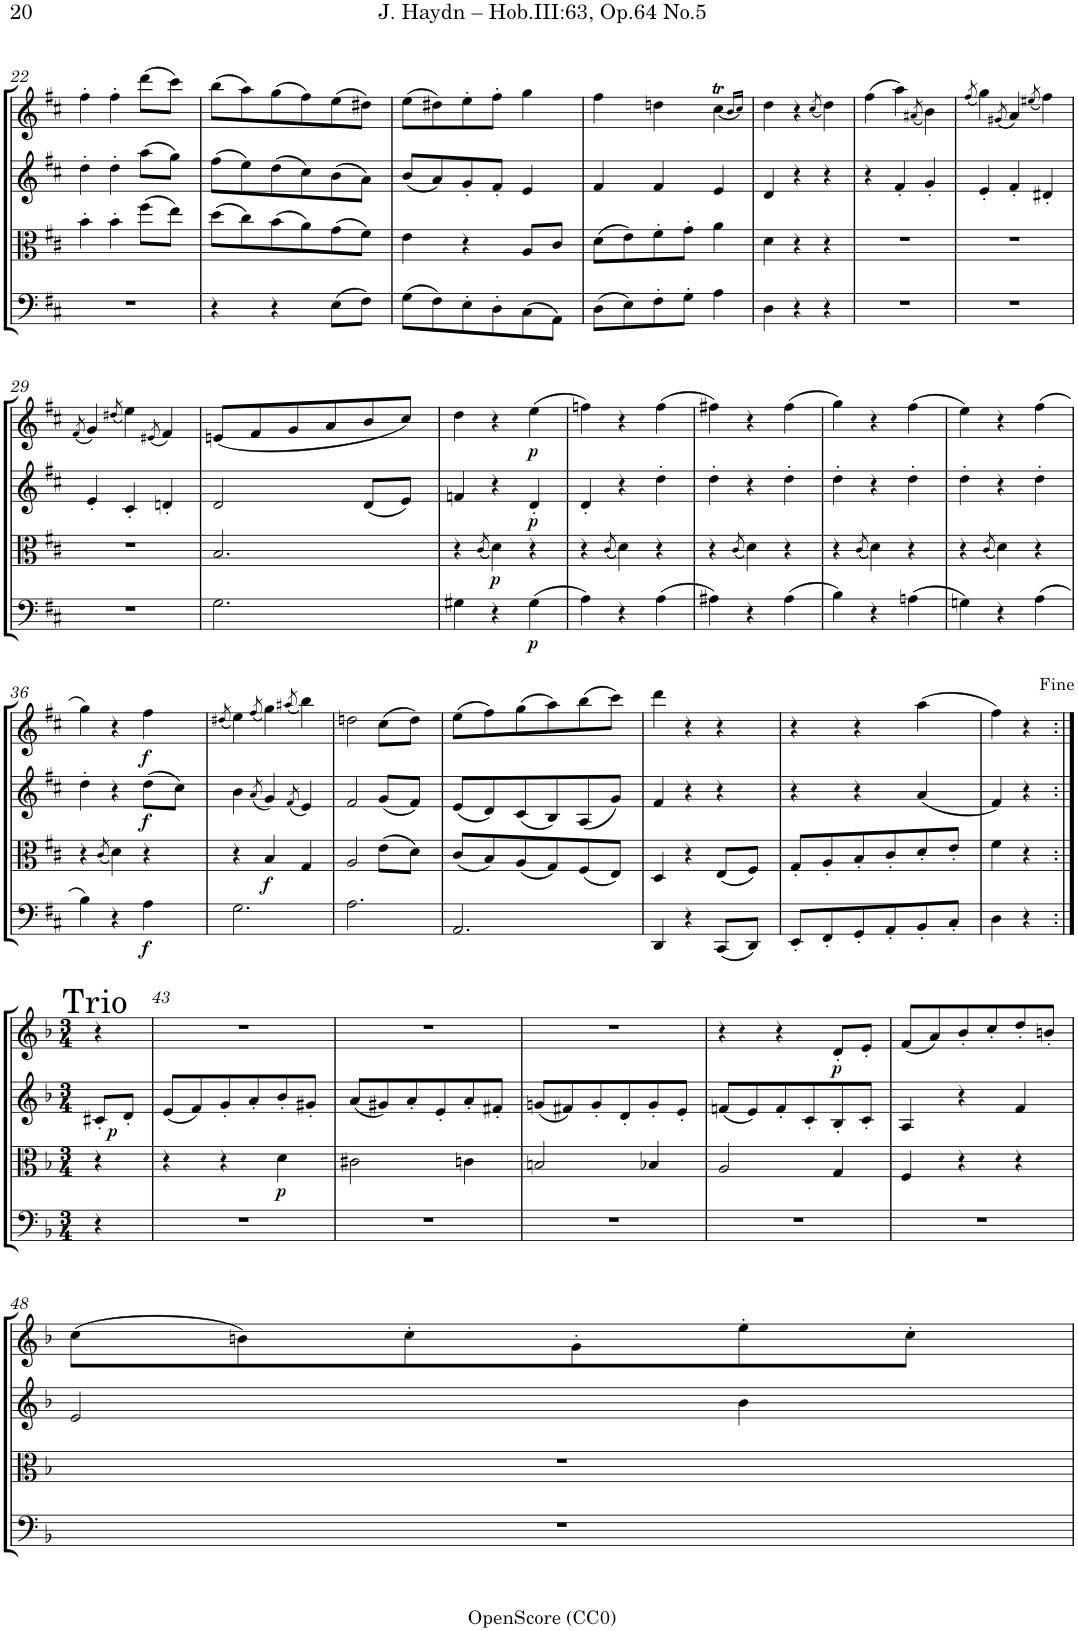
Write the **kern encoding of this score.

**kern	**dynam	**kern	**dynam	**kern	**dynam	**kern	**dynam
*part4	*part4	*part3	*part3	*part2	*part2	*part1	*part1
*staff4	*staff4	*staff3	*staff3	*staff2	*staff2	*staff1	*staff1
*I"Violoncello	*	*I"Viola	*	*I"Violin 2	*	*I"Violin 1	*
*I'Vc	*	*I'Vla	*	*I'Vln	*	*I'Vln	*
!!LO:PB:g=z
*clefF4	*	*clefC3	*	*clefG2	*	*clefG2	*
*k[f#c#]	*	*k[f#c#]	*	*k[f#c#]	*	*k[f#c#]	*
*M3/4	*	*M3/4	*	*M3/4	*	*M3/4	*
=22	=22	=22	=22	=22	=22	=22	=22
2.r	.	4b'\	.	4dd'\	.	4ff#'\	.
.	.	4b'\	.	4dd'\	.	4ff#'\	.
.	.	(8ff#\L	.	(8aa\L	.	(8ddd\L	.
.	.	8ee\J)	.	8gg\J)	.	8ccc#\J)	.
=23	=23	=23	=23	=23	=23	=23	=23
4r	.	(8dd\L	.	(8ff#\L	.	(8bb\L	.
.	.	8cc#\)	.	8ee\)	.	8aa\)	.
4r	.	(8b\	.	(8dd\	.	(8gg\	.
.	.	8a\)	.	8cc#\)	.	8ff#\)	.
(8E\L	.	(8g\	.	(8b\	.	(8ee\	.
8F#\J)	.	8f#\J)	.	8a\J)	.	8dd#X\J)	.
=24	=24	=24	=24	=24	=24	=24	=24
(8G\L	.	4e\	.	(8b/L	.	(8ee\L	.
8F#\)	.	.	.	8a/)	.	8dd#X\)	.
8E'\	.	4r	.	8g'/	.	8ee'\	.
8D'\	.	.	.	8f#'/J	.	8ff#'\J	.
(8C#\	.	8A/L	.	4e/	.	4gg\	.
8AA\J)	.	8c#/J	.	.	.	.	.
=25	=25	=25	=25	=25	=25	=25	=25
(8D\L	.	(8d\L	.	4f#/	.	4ff#\	.
8E\)	.	8e\)	.	.	.	.	.
8F#'\	.	8f#'\	.	4f#/	.	4ddn\	.
8G'\J	.	8g'\J	.	.	.	.	.
4A\	.	4a\	.	4e/	.	(<4cc#t\	.
.	.	.	.	.	.	16qb/LL	.
.	.	.	.	.	.	16qcc#/JJ)	.
=26	=26	=26	=26	=26	=26	=26	=26
4D\	.	4d\	.	4d/	.	4dd\	.
4r	.	4r	.	4r	.	4r	.
.	.	.	.	.	.	(8qcc#/	.
4r	.	4r	.	4r	.	4dd\)	.
=27	=27	=27	=27	=27	=27	=27	=27
2.r	.	2.r	.	4r	.	(4ff#\	.
.	.	.	.	4f#'/	.	4aa\)	.
.	.	.	.	.	.	(8qa#X/	.
.	.	.	.	4g'/	.	4b\)	.
=28	=28	=28	=28	=28	=28	=28	=28
.	.	.	.	.	.	(8qff#/	.
2.r	.	2.r	.	4e'/	.	4gg\)	.
.	.	.	.	.	.	(8qg#X/	.
.	.	.	.	4f#'/	.	4a/)	.
.	.	.	.	.	.	(8qee#X/	.
.	.	.	.	4d#X'/	.	4ff#\)	.
!!LO:LB:g=z
=29	=29	=29	=29	=29	=29	=29	=29
.	.	.	.	.	.	(8qf#/	.
2.r	.	2.r	.	4e'/	.	4g/)	.
.	.	.	.	.	.	(8qdd#X/	.
.	.	.	.	4c#'/	.	4ee\)	.
.	.	.	.	.	.	(8qe#X/	.
.	.	.	.	4dn'/	.	4f#/)	.
=30	=30	=30	=30	=30	=30	=30	=30
2.G\	.	2.B/	.	2d/	.	(8en/L	.
.	.	.	.	.	.	8f#/	.
.	.	.	.	.	.	8g/	.
.	.	.	.	.	.	8a/	.
.	.	.	.	(8d/L	.	8b/	.
.	.	.	.	8e/J)	.	8cc#/J)	.
=31	=31	=31	=31	=31	=31	=31	=31
4G#X\	.	4r	.	4fn/	.	4dd\	.
.	.	(8qc#/	.	.	.	.	.
!	!	!	!LO:DY:b	!	!	!	!
4r	.	4d\)	p	4r	.	4r	.
!	!LO:DY:b	!	!	!	!LO:DY:b	!	!LO:DY:b
(4G#\	p	4r	.	4d'/	p	(4ee\	p
=32	=32	=32	=32	=32	=32	=32	=32
4A\)	.	4r	.	4d'/	.	4ffn\)	.
.	.	(8qc#/	.	.	.	.	.
4r	.	4d\)	.	4r	.	4r	.
(4A\	.	4r	.	4dd'\	.	(4ff\	.
=33	=33	=33	=33	=33	=33	=33	=33
4A#X\)	.	4r	.	4dd'\	.	4ff#X\)	.
.	.	(8qc#/	.	.	.	.	.
4r	.	4d\)	.	4r	.	4r	.
(4A#\	.	4r	.	4dd'\	.	(4ff#\	.
=34	=34	=34	=34	=34	=34	=34	=34
4B\)	.	4r	.	4dd'\	.	4gg\)	.
.	.	(8qc#/	.	.	.	.	.
4r	.	4d\)	.	4r	.	4r	.
(4An\	.	4r	.	4dd'\	.	(4ff#\	.
=35	=35	=35	=35	=35	=35	=35	=35
4Gn\)	.	4r	.	4dd'\	.	4ee\)	.
.	.	(8qc#/	.	.	.	.	.
4r	.	4d\)	.	4r	.	4r	.
(4A\	.	4r	.	4dd'\	.	(4ff#\	.
!!LO:LB:g=z
=36	=36	=36	=36	=36	=36	=36	=36
4B\)	.	4r	.	4dd'\	.	4gg\)	.
.	.	(8qc#/	.	.	.	.	.
4r	.	4d\)	.	4r	.	4r	.
!	!LO:DY:b	!	!	!	!LO:DY:b	!	!LO:DY:b
4A\	f	4r	.	(8dd\L	f	4ff#\	f
.	.	.	.	8cc#\J)	.	.	.
=37	=37	=37	=37	=37	=37	=37	=37
.	.	.	.	.	.	(8qdd#X/	.
2.G\	.	4r	.	4b\	.	4ee\)	.
.	.	.	.	(8qa/	.	(8qff#/	.
!	!	!	!LO:DY:b	!	!	!	!
.	.	4B/	f	4g/)	.	4gg\)	.
.	.	.	.	(8qf#/	.	(8qaa#X/	.
.	.	4G/	.	4e/)	.	4bb\)	.
=38	=38	=38	=38	=38	=38	=38	=38
2.A\	.	2A/	.	2f#/	.	2ddn\	.
.	.	(8e\L	.	(8g/L	.	(8cc#\L	.
.	.	8d\J)	.	8f#/J)	.	8dd\J)	.
=39	=39	=39	=39	=39	=39	=39	=39
2.AA/	.	(8c#/L	.	(8e/L	.	(8ee\L	.
.	.	8B/)	.	8d/)	.	8ff#\)	.
.	.	(8A/	.	(8c#/	.	(8gg\	.
.	.	8G/)	.	8B/)	.	8aa\)	.
.	.	(8F#/	.	(8A/	.	(8bb\	.
.	.	8E/J)	.	8g/J)	.	8ccc#\J)	.
=40	=40	=40	=40	=40	=40	=40	=40
4DD/	.	4D/	.	4f#/	.	4ddd\	.
4r	.	4r	.	4r	.	4r	.
(8CC#/L	.	(8E/L	.	4r	.	4r	.
8DD/J)	.	8F#/J)	.	.	.	.	.
=41	=41	=41	=41	=41	=41	=41	=41
8EE'/L	.	8G'/L	.	4r	.	4r	.
8FF#'/	.	8A'/	.	.	.	.	.
8GG'/	.	8B'/	.	4r	.	4r	.
8AA'/	.	8c#'/	.	.	.	.	.
8BB'/	.	8d'/	.	(4a/	.	(4aa\	.
8C#'/J	.	8e'/J	.	.	.	.	.
=42	=42	=42	=42	=42	=42	=42	=42
4D\	.	4f#\	.	4f#/)	.	4ff#\)	.
4r	.	4r	.	4r	.	4r	.
!!LO:LB:g=z
=42X2:|!|:	=42X2:|!|:	=42X2:|!|:	=42X2:|!|:	=42X2:|!|:	=42X2:|!|:	=42X2:|!|:	=42X2:|!|:
*k[b-]	*	*k[b-]	*	*k[b-]	*	*k[b-]	*
*M3/4	*	*M3/4	*	*M3/4	*	*M3/4	*
!	!	!	!	!	!	!LO:TX:a:t=Trio	!
!	!	!	!	!	!LO:DY:b	!	!
4r	.	4r	.	8c#X'/L	p	4r	.
.	.	.	.	8d'/J	.	.	.
=43	=43	=43	=43	=43	=43	=43	=43
2.r	.	4r	.	(8e/L	.	2.r	.
.	.	.	.	8f/)	.	.	.
.	.	4r	.	8g'/	.	.	.
.	.	.	.	8a'/	.	.	.
!	!	!	!LO:DY:b	!	!	!	!
.	.	4d\	p	8b-'/	.	.	.
.	.	.	.	8g#X'/J	.	.	.
=44	=44	=44	=44	=44	=44	=44	=44
2.r	.	2c#X\	.	(8a/L	.	2.r	.
.	.	.	.	8g#X/)	.	.	.
.	.	.	.	8a'/	.	.	.
.	.	.	.	8e'/	.	.	.
.	.	4cn\	.	8a'/	.	.	.
.	.	.	.	8f#X'/J	.	.	.
=45	=45	=45	=45	=45	=45	=45	=45
2.r	.	2Bn/	.	(8gn/L	.	2.r	.
.	.	.	.	8f#X/)	.	.	.
.	.	.	.	8g'/	.	.	.
.	.	.	.	8d'/	.	.	.
.	.	4B-X/	.	8g'/	.	.	.
.	.	.	.	8e'/J	.	.	.
=46	=46	=46	=46	=46	=46	=46	=46
2.r	.	2A/	.	(8fn/L	.	4r	.
.	.	.	.	8e/)	.	.	.
.	.	.	.	8f'/	.	4r	.
.	.	.	.	8c'/	.	.	.
!	!	!	!	!	!	!	!LO:DY:b
.	.	4G/	.	8B-'/	.	8d'/L	p
.	.	.	.	8c'/J	.	8e'/J	.
=47	=47	=47	=47	=47	=47	=47	=47
2.r	.	4F/	.	4A/	.	(8f/L	.
.	.	.	.	.	.	8a/)	.
.	.	4r	.	4r	.	8b-'/	.
.	.	.	.	.	.	8cc'/	.
.	.	4r	.	4f/	.	8dd'/	.
.	.	.	.	.	.	8bn'/J	.
!!LO:LB:g=z
=48	=48	=48	=48	=48	=48	=48	=48
2.r	.	2.r	.	2e/	.	(8cc\L	.
.	.	.	.	.	.	8bn\)	.
.	.	.	.	.	.	8cc'\	.
.	.	.	.	.	.	8g'\	.
.	.	.	.	4b-\	.	8ee'\	.
.	.	.	.	.	.	8cc'\J	.
=	=	=	=	=	=	=	=
*-	*-	*-	*-	*-	*-	*-	*-
